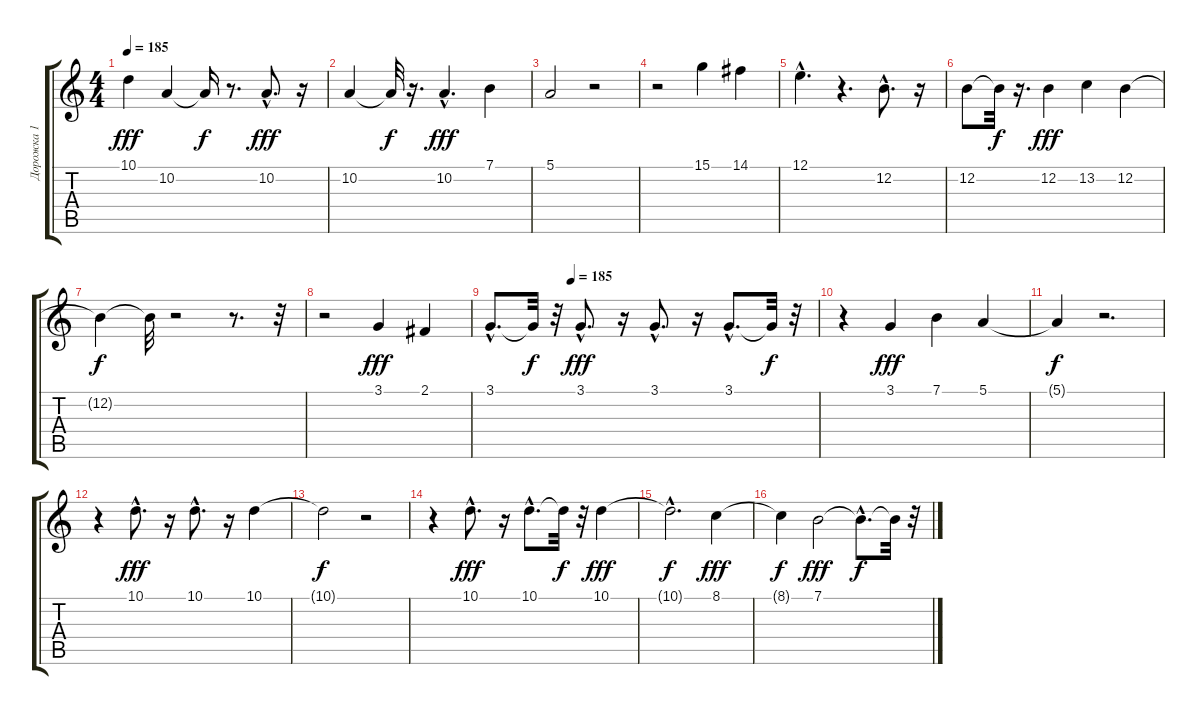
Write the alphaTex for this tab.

\track ("Дорожка 1" "Дорожка 1") {instrument clarinet}
\staff {score tabs}
\tuning (E4 B3 G3 D3 A2 E2) {hide}
\ts (4 4)
\tempo 185
\clef g2
\ks c
10.1.4{dy fff} 10.2.4 10.2{t}.16{dy f} r.8{d} 10.2{hac}.8{d dy fff} r.16 |
10.2.4 10.2{t}.32{dy f} r.16{d} 10.2{hac}.4{d dy fff} 7.1.4 |
5.1.2 r.2 |
r.2 15.1.4 14.1.4 |
12.1{hac}.4{d} r.4{d} 12.2{hac}.8{d} r.16 |
12.2.8 12.2{t}.32{dy f} r.16{d} 12.2.4{dy fff} 13.2.4 12.2.4 |
12.2{t}.4{dy f} 12.2{t}.32 r.2 r.8{d} r.32 |
r.2 3.1.4{dy fff} 2.1.4 |
\tempo (185 0.25)
3.1{hac}.8{d} 3.1{t}.32{dy f} r.32 3.1{hac}.8{d dy fff} r.16 3.1{hac}.8{d} r.16 3.1{hac}.8{d} 3.1{t}.32{dy f} r.32 |
r.4 3.1.4{dy fff} 7.1.4 5.1.4 |
5.1{t}.4{dy f} r.2{d} |
r.4 10.1{hac}.8{d dy fff} r.16 10.1{hac}.8{d} r.16 10.1.4 |
10.1{t}.2{dy f} r.2 |
r.4 10.1{hac}.8{d dy fff} r.16 10.1{hac}.8{d} 10.1{t}.32{dy f} r.32 10.1.4{dy fff} |
10.1{hac t}.2{d dy f} 8.1.4{dy fff} |
8.1{t}.4{dy f} 7.1.2{dy fff} 7.1{hac t}.8{d dy f} 7.1{t}.32 r.32
